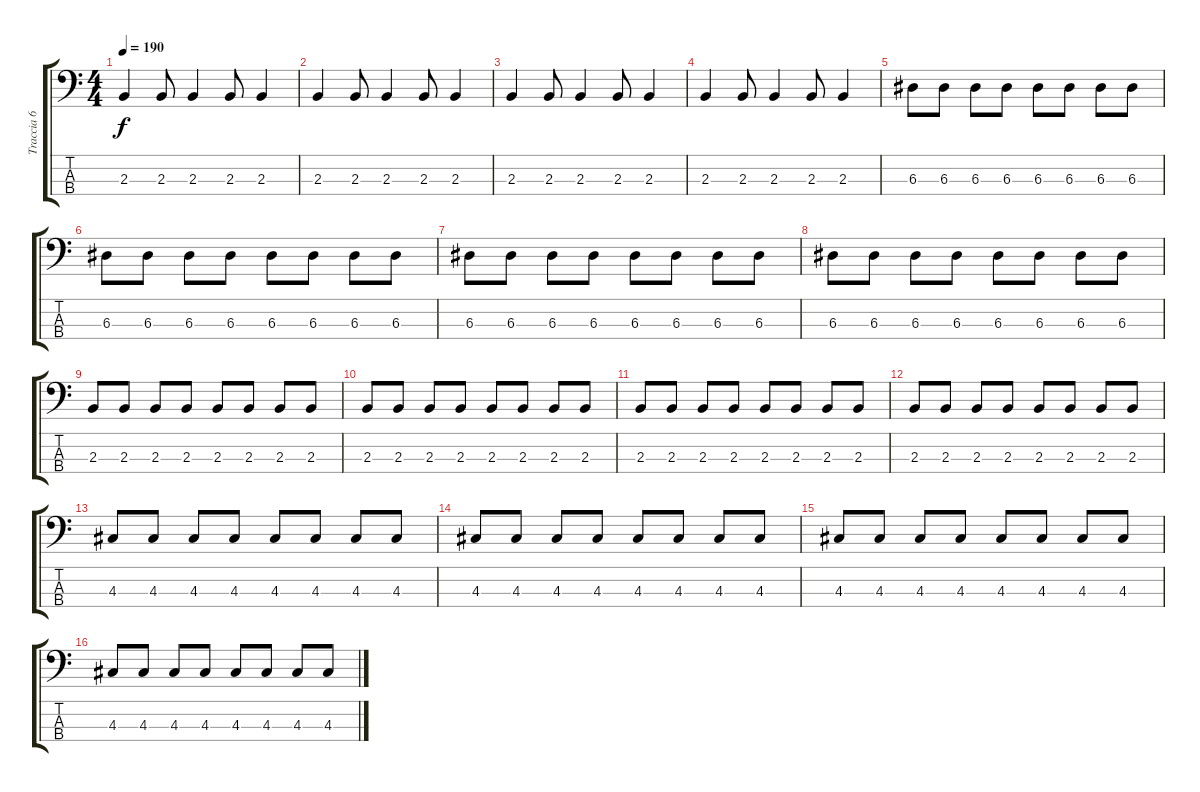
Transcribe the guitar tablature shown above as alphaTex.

\track ("Traccia 6" "Traccia 6") {instrument electricbasspick}
\staff {score tabs}
\tuning (G2 D2 A1 E1) {hide}
\ts (4 4)
\tempo 190
\clef f4
\ks c
2.3.4{dy f} 2.3.8 2.3.4 2.3.8 2.3.4 |
2.3.4 2.3.8 2.3.4 2.3.8 2.3.4 |
2.3.4 2.3.8 2.3.4 2.3.8 2.3.4 |
2.3.4 2.3.8 2.3.4 2.3.8 2.3.4 |
6.3.8 6.3.8 6.3.8 6.3.8 6.3.8 6.3.8 6.3.8 6.3.8 |
6.3.8 6.3.8 6.3.8 6.3.8 6.3.8 6.3.8 6.3.8 6.3.8 |
6.3.8 6.3.8 6.3.8 6.3.8 6.3.8 6.3.8 6.3.8 6.3.8 |
6.3.8 6.3.8 6.3.8 6.3.8 6.3.8 6.3.8 6.3.8 6.3.8 |
2.3.8 2.3.8 2.3.8 2.3.8 2.3.8 2.3.8 2.3.8 2.3.8 |
2.3.8 2.3.8 2.3.8 2.3.8 2.3.8 2.3.8 2.3.8 2.3.8 |
2.3.8 2.3.8 2.3.8 2.3.8 2.3.8 2.3.8 2.3.8 2.3.8 |
2.3.8 2.3.8 2.3.8 2.3.8 2.3.8 2.3.8 2.3.8 2.3.8 |
4.3.8 4.3.8 4.3.8 4.3.8 4.3.8 4.3.8 4.3.8 4.3.8 |
4.3.8 4.3.8 4.3.8 4.3.8 4.3.8 4.3.8 4.3.8 4.3.8 |
4.3.8 4.3.8 4.3.8 4.3.8 4.3.8 4.3.8 4.3.8 4.3.8 |
4.3.8 4.3.8 4.3.8 4.3.8 4.3.8 4.3.8 4.3.8 4.3.8
